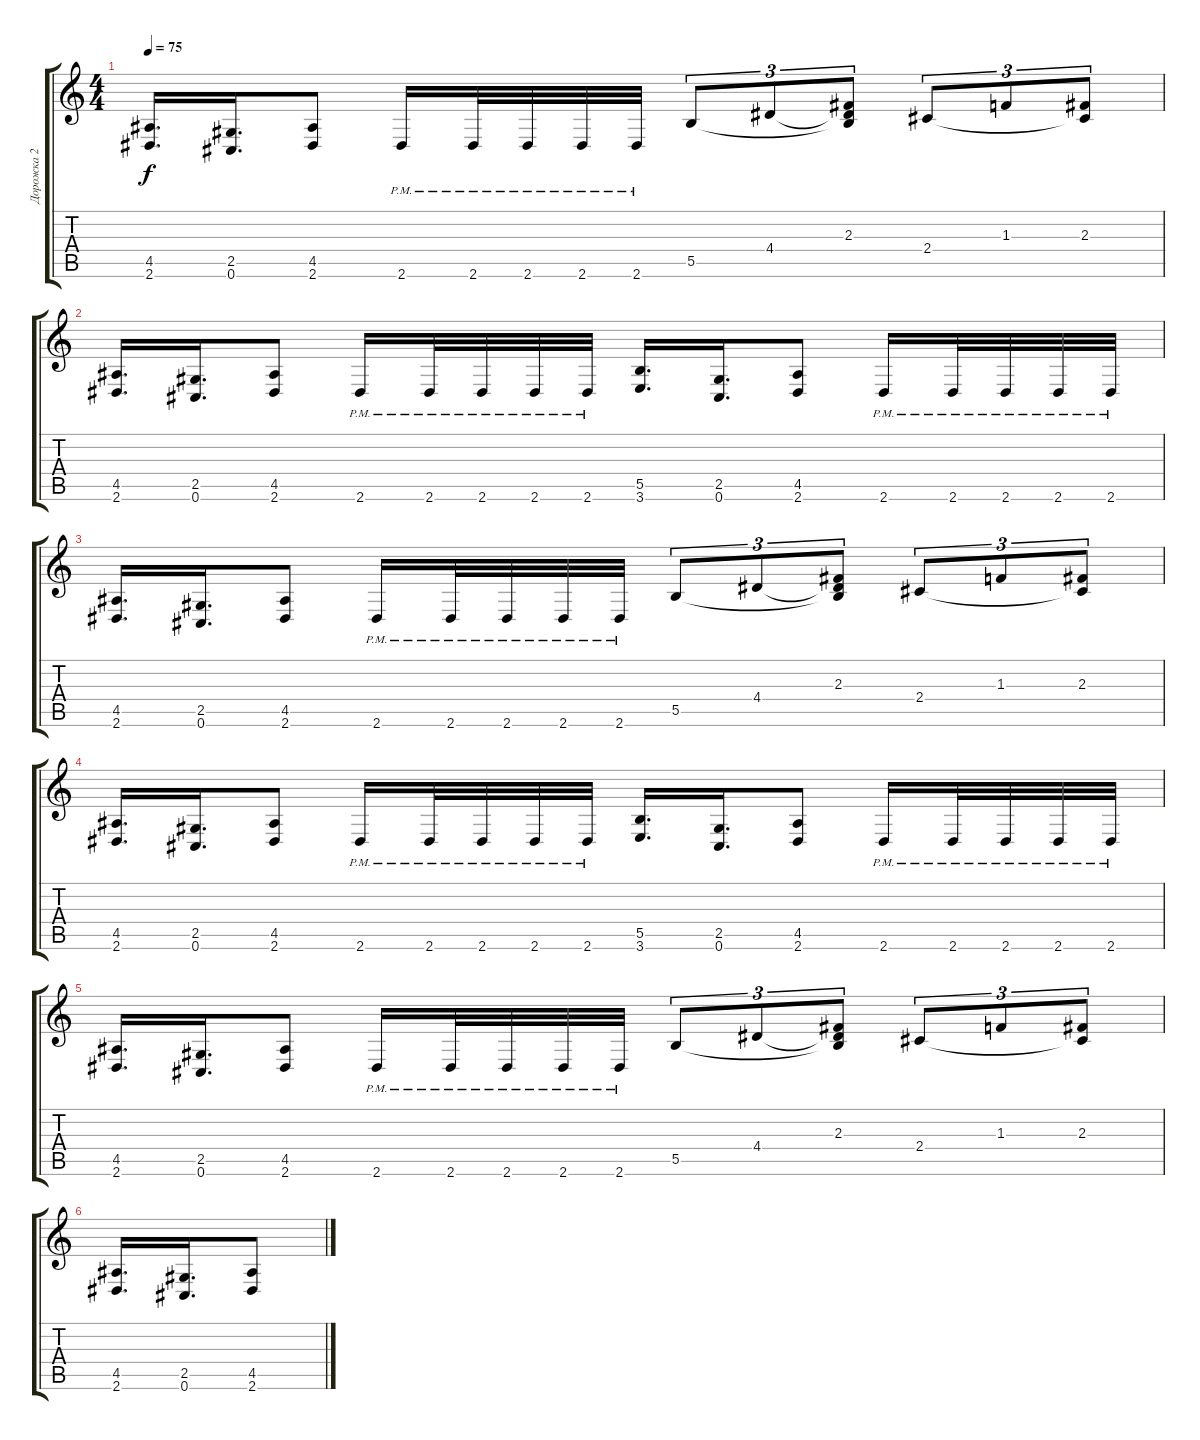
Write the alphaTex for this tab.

\track ("Дорожка 2" "Дорожка 2") {instrument distortionguitar}
\staff {score tabs}
\tuning (Db4 Ab3 E3 B2 Gb2 Db2) {hide}
\ts (4 4)
\tempo 75
\clef g2
\ks c
(4.5 2.6).16{d dy f} (2.5 0.6).16{d} (4.5 2.6).8 2.6{pm}.16 2.6{pm}.32 2.6{pm}.32 2.6{pm}.32 2.6{pm}.32 5.5.8{tu (3 2)} 4.4.8{tu (3 2)} (2.3 4.4{t} 5.5{t}).8{tu (3 2)} 2.4.8{tu (3 2)} 1.3.8{tu (3 2)} (2.3 2.4{t}).8{tu (3 2)} |
(4.5 2.6).16{d} (2.5 0.6).16{d} (4.5 2.6).8 2.6{pm}.16 2.6{pm}.32 2.6{pm}.32 2.6{pm}.32 2.6{pm}.32 (5.5 3.6).16{d} (2.5 0.6).16{d} (4.5 2.6).8 2.6{pm}.16 2.6{pm}.32 2.6{pm}.32 2.6{pm}.32 2.6{pm}.32 |
(4.5 2.6).16{d} (2.5 0.6).16{d} (4.5 2.6).8 2.6{pm}.16 2.6{pm}.32 2.6{pm}.32 2.6{pm}.32 2.6{pm}.32 5.5.8{tu (3 2)} 4.4.8{tu (3 2)} (2.3 4.4{t} 5.5{t}).8{tu (3 2)} 2.4.8{tu (3 2)} 1.3.8{tu (3 2)} (2.3 2.4{t}).8{tu (3 2)} |
(4.5 2.6).16{d} (2.5 0.6).16{d} (4.5 2.6).8 2.6{pm}.16 2.6{pm}.32 2.6{pm}.32 2.6{pm}.32 2.6{pm}.32 (5.5 3.6).16{d} (2.5 0.6).16{d} (4.5 2.6).8 2.6{pm}.16 2.6{pm}.32 2.6{pm}.32 2.6{pm}.32 2.6{pm}.32 |
(4.5 2.6).16{d} (2.5 0.6).16{d} (4.5 2.6).8 2.6{pm}.16 2.6{pm}.32 2.6{pm}.32 2.6{pm}.32 2.6{pm}.32 5.5.8{tu (3 2)} 4.4.8{tu (3 2)} (2.3 4.4{t} 5.5{t}).8{tu (3 2)} 2.4.8{tu (3 2)} 1.3.8{tu (3 2)} (2.3 2.4{t}).8{tu (3 2)} |
(4.5 2.6).16{d} (2.5 0.6).16{d} (4.5 2.6).8
